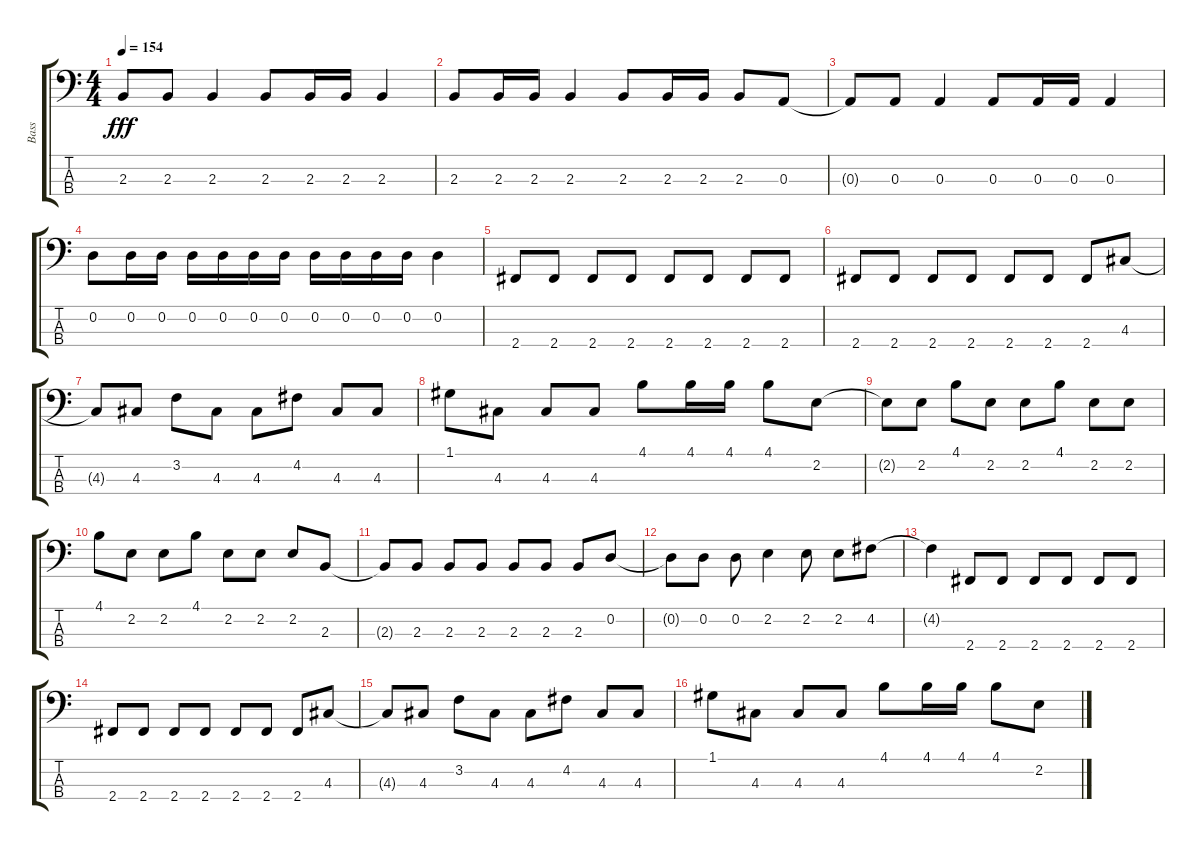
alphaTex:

\track ("Bass" "Bass") {instrument slapbass1}
\staff {score tabs}
\tuning (G2 D2 A1 E1) {hide}
\ts (4 4)
\tempo 154
\clef f4
\ks c
2.3{t}.8{dy fff} 2.3.8 2.3.4 2.3.8 2.3.16 2.3.16 2.3.4 |
2.3.8 2.3.16 2.3.16 2.3.4 2.3.8 2.3.16 2.3.16 2.3.8 0.3.8 |
0.3{t}.8 0.3.8 0.3.4 0.3.8 0.3.16 0.3.16 0.3.4 |
0.2.8 0.2.16 0.2.16 0.2.16 0.2.16 0.2.16 0.2.16 0.2.16 0.2.16 0.2.16 0.2.16 0.2.4 |
2.4.8 2.4.8 2.4.8 2.4.8 2.4.8 2.4.8 2.4.8 2.4.8 |
2.4.8 2.4.8 2.4.8 2.4.8 2.4.8 2.4.8 2.4.8 4.3.8 |
4.3{t}.8 4.3.8 3.2.8 4.3.8 4.3.8 4.2.8 4.3.8 4.3.8 |
1.1.8 4.3.8 4.3.8 4.3.8 4.1.8 4.1.16 4.1.16 4.1.8 2.2.8 |
2.2{t}.8 2.2.8 4.1.8 2.2.8 2.2.8 4.1.8 2.2.8 2.2.8 |
4.1.8 2.2.8 2.2.8 4.1.8 2.2.8 2.2.8 2.2.8 2.3.8 |
2.3{t}.8 2.3.8 2.3.8 2.3.8 2.3.8 2.3.8 2.3.8 0.2.8 |
0.2{t}.8 0.2.8 0.2.8 2.2.4 2.2.8 2.2.8 4.2.8 |
4.2{t}.4 2.4.8 2.4.8 2.4.8 2.4.8 2.4.8 2.4.8 |
2.4.8 2.4.8 2.4.8 2.4.8 2.4.8 2.4.8 2.4.8 4.3.8 |
4.3{t}.8 4.3.8 3.2.8 4.3.8 4.3.8 4.2.8 4.3.8 4.3.8 |
1.1.8 4.3.8 4.3.8 4.3.8 4.1.8 4.1.16 4.1.16 4.1.8 2.2.8
